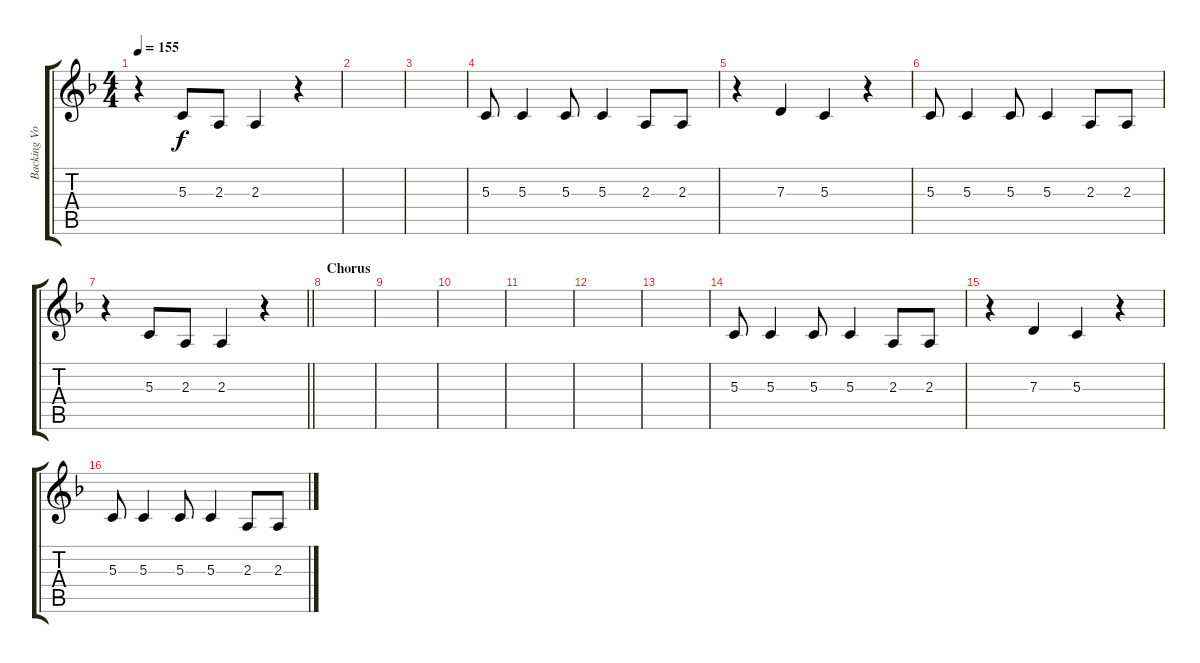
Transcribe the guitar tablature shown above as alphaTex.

\track ("Backing Vocals" "Backing Vo") {instrument lead2sawtooth}
\staff {score tabs}
\tuning (E4 B3 G3 D3 A2 E2) {hide}
\ts (4 4)
\tempo 155
\clef g2
\ks f
r.4{dy f} 5.3.8 2.3.8 2.3.4 r.4 |
|
|
5.3.8 5.3.4 5.3.8 5.3.4 2.3.8 2.3.8 |
r.4 7.3.4 5.3.4 r.4 |
5.3.8 5.3.4 5.3.8 5.3.4 2.3.8 2.3.8 |
\barLineRight lightlight
r.4 5.3.8 2.3.8 2.3.4 r.4 |
\section ("" "Chorus")
|
|
|
|
|
|
5.3.8 5.3.4 5.3.8 5.3.4 2.3.8 2.3.8 |
r.4 7.3.4 5.3.4 r.4 |
5.3.8 5.3.4 5.3.8 5.3.4 2.3.8 2.3.8
